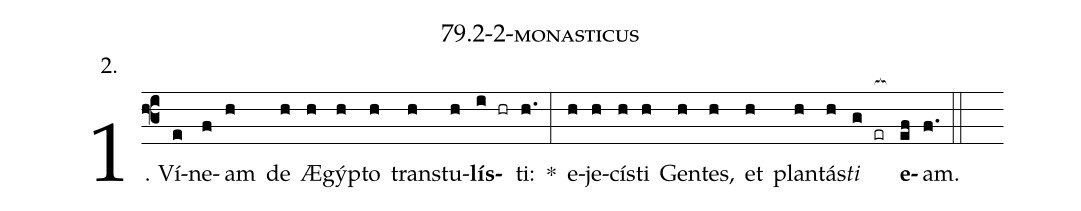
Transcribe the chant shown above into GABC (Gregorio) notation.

name: 79.2-2-monasticus;
annotation: 2.;
%%
(f3)1. Ví(e)ne(f)am(h) de(h) Æ(h)gýp(h)to(h) trans(h)tu(h)<b>lís</b>(i hr)ti:(h.) *(:) e(h)je(h)cís(h)ti(h) Gen(h)tes,(h) et(h) plan(h)tás(h)<i>ti</i>(g er[ocb:1{]) <b>e</b>(ef[ocb:0}])am.(f.) (::)


%E(h) u(h) o(h) u(g) a(ef) e.(f.) (::)
